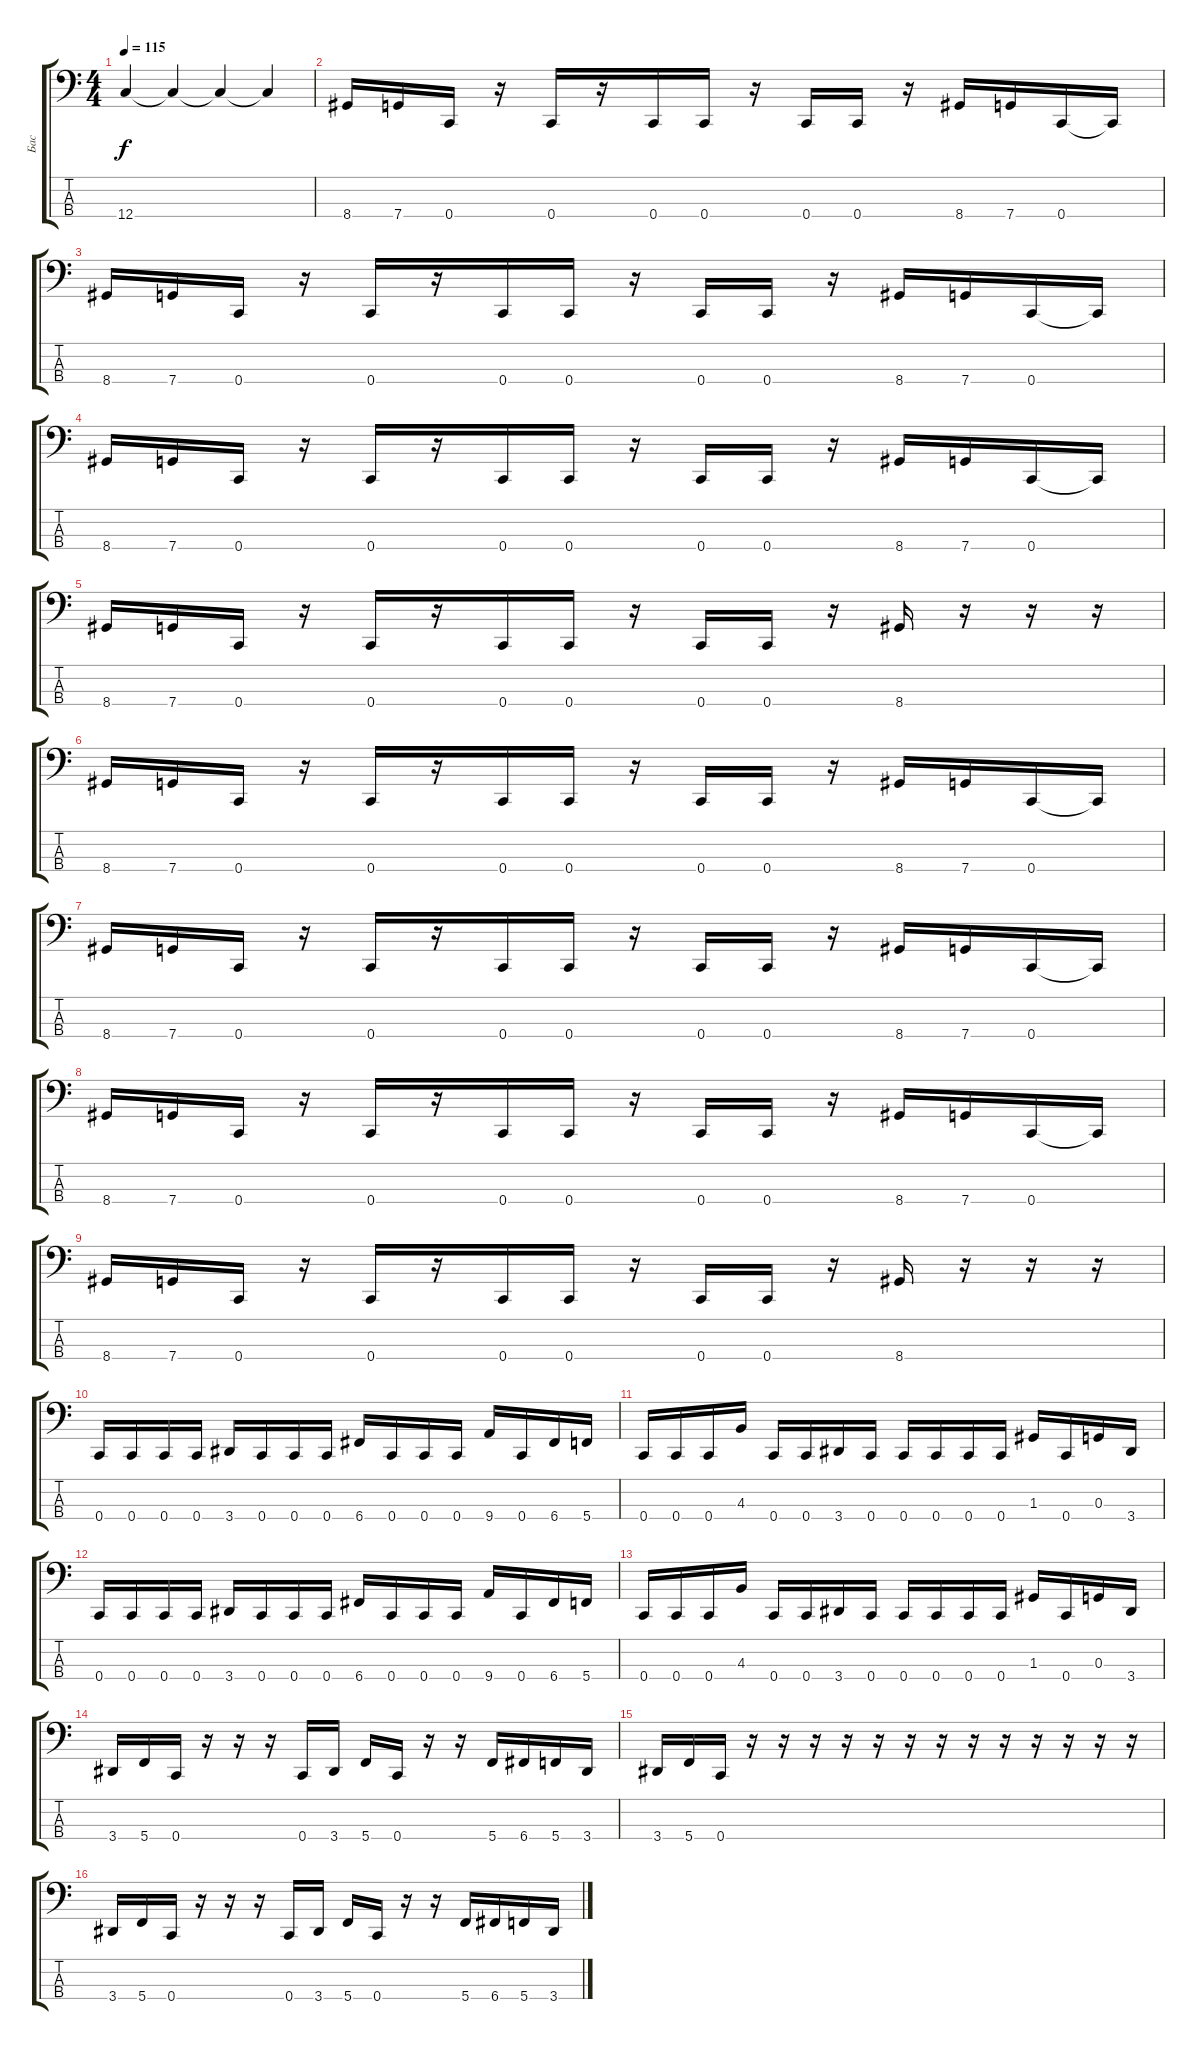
\track ("Бас" "Бас") {instrument electricbassfinger}
\staff {score tabs}
\tuning (F2 C2 G1 C1) {hide}
\ts (4 4)
\tempo 115
\clef f4
\ks c
12.4{t}.4{dy f} 12.4{t}.4 12.4{t}.4 12.4{t}.4 |
8.4.16{volume 16} 7.4.16 0.4.16 r.16 0.4.16 r.16 0.4.16 0.4.16 r.16 0.4.16 0.4.16 r.16 8.4.16 7.4.16 0.4.16 0.4{t}.16 |
8.4.16 7.4.16 0.4.16 r.16 0.4.16 r.16 0.4.16 0.4.16 r.16 0.4.16 0.4.16 r.16 8.4.16 7.4.16 0.4.16 0.4{t}.16 |
8.4.16 7.4.16 0.4.16 r.16 0.4.16 r.16 0.4.16 0.4.16 r.16 0.4.16 0.4.16 r.16 8.4.16 7.4.16 0.4.16 0.4{t}.16 |
8.4.16 7.4.16 0.4.16 r.16 0.4.16 r.16 0.4.16 0.4.16 r.16 0.4.16 0.4.16 r.16 8.4.16 r.16 r.16 r.16 |
8.4.16{volume 16} 7.4.16 0.4.16 r.16 0.4.16 r.16 0.4.16 0.4.16 r.16 0.4.16 0.4.16 r.16 8.4.16 7.4.16 0.4.16 0.4{t}.16 |
8.4.16 7.4.16 0.4.16 r.16 0.4.16 r.16 0.4.16 0.4.16 r.16 0.4.16 0.4.16 r.16 8.4.16 7.4.16 0.4.16 0.4{t}.16 |
8.4.16 7.4.16 0.4.16 r.16 0.4.16 r.16 0.4.16 0.4.16 r.16 0.4.16 0.4.16 r.16 8.4.16 7.4.16 0.4.16 0.4{t}.16 |
8.4.16 7.4.16 0.4.16 r.16 0.4.16 r.16 0.4.16 0.4.16 r.16 0.4.16 0.4.16 r.16 8.4.16 r.16 r.16 r.16 |
0.4.16 0.4.16 0.4.16 0.4.16 3.4.16 0.4.16 0.4.16 0.4.16 6.4.16 0.4.16 0.4.16 0.4.16 9.4.16 0.4.16 6.4.16 5.4.16 |
0.4.16 0.4.16 0.4.16 4.3.16 0.4.16 0.4.16 3.4.16 0.4.16 0.4.16 0.4.16 0.4.16 0.4.16 1.3.16 0.4.16 0.3.16 3.4.16 |
0.4.16 0.4.16 0.4.16 0.4.16 3.4.16 0.4.16 0.4.16 0.4.16 6.4.16 0.4.16 0.4.16 0.4.16 9.4.16 0.4.16 6.4.16 5.4.16 |
0.4.16 0.4.16 0.4.16 4.3.16 0.4.16 0.4.16 3.4.16 0.4.16 0.4.16 0.4.16 0.4.16 0.4.16 1.3.16 0.4.16 0.3.16 3.4.16 |
3.4.16 5.4.16 0.4.16 r.16 r.16 r.16 0.4.16 3.4.16 5.4.16 0.4.16 r.16 r.16 5.4.16 6.4.16 5.4.16 3.4.16 |
3.4.16 5.4.16 0.4.16 r.16 r.16 r.16 r.16 r.16 r.16 r.16 r.16 r.16 r.16 r.16 r.16 r.16 |
3.4.16 5.4.16 0.4.16 r.16 r.16 r.16 0.4.16 3.4.16 5.4.16 0.4.16 r.16 r.16 5.4.16 6.4.16 5.4.16 3.4.16
